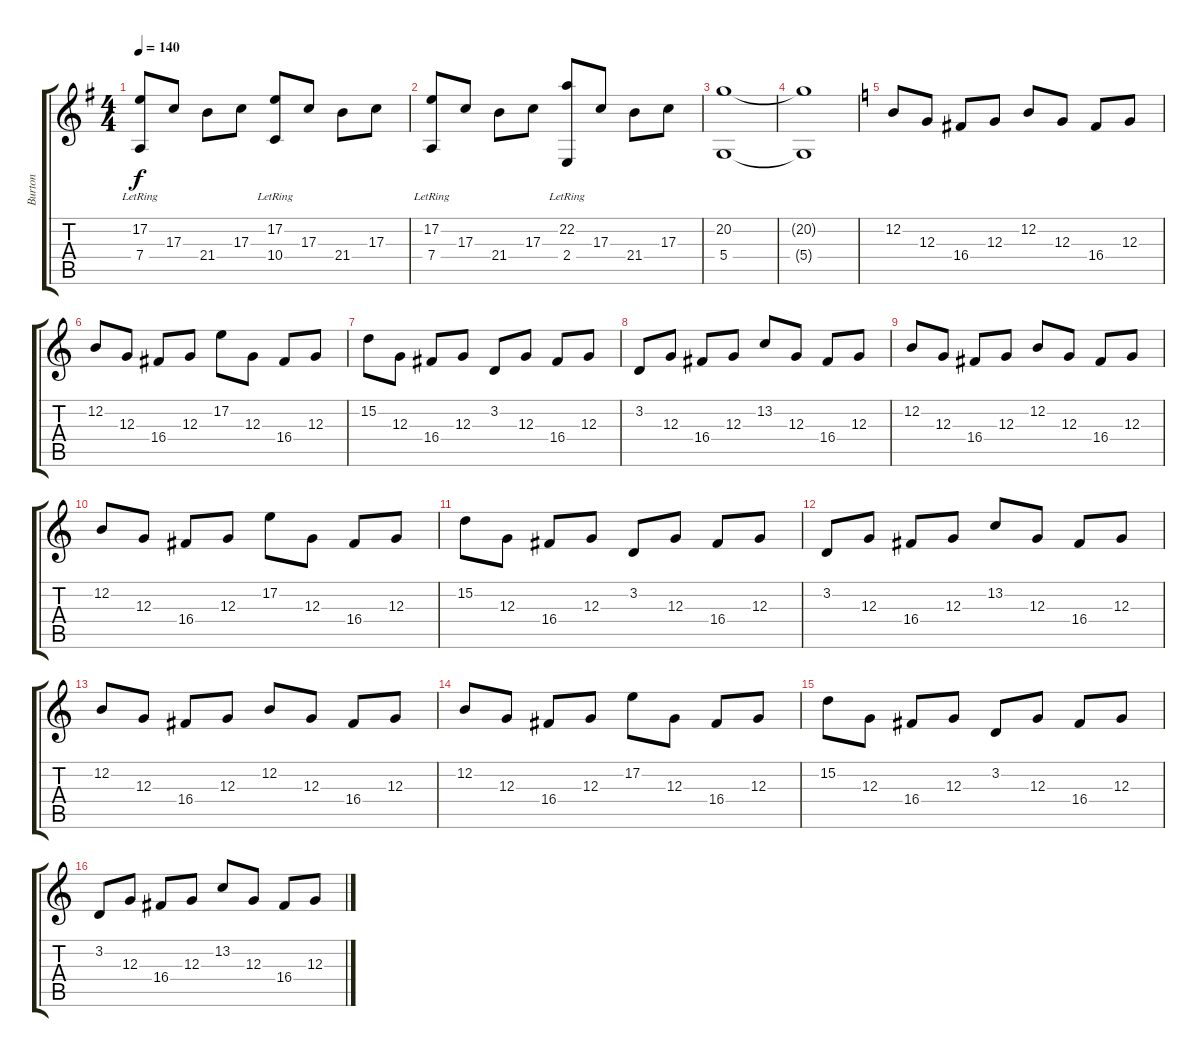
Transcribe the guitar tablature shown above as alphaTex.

\track ("Burton" "Burton") {instrument acousticgrandpiano}
\staff {score tabs}
\tuning (E4 B3 G3 D3 A2 E2) {hide}
\ts (4 4)
\tempo 140
\clef g2
\ks eminor
(17.2{lr} 7.4{lr}).8{dy f} 17.3.8 21.4.8 17.3.8 (17.2{lr} 10.4{lr}).8 17.3.8 21.4.8 17.3.8 |
(17.2{lr} 7.4{lr}).8 17.3.8 21.4.8 17.3.8 (22.2{lr} 2.4{lr}).8 17.3.8 21.4.8 17.3.8 |
(20.2 5.4).1 |
(20.2{t} 5.4{t}).1 |
\ks c
12.2.8 12.3.8 16.4.8 12.3.8 12.2.8 12.3.8 16.4.8 12.3.8 |
12.2.8 12.3.8 16.4.8 12.3.8 17.2.8 12.3.8 16.4.8 12.3.8 |
15.2.8 12.3.8 16.4.8 12.3.8 3.2.8 12.3.8 16.4.8 12.3.8 |
3.2.8 12.3.8 16.4.8 12.3.8 13.2.8 12.3.8 16.4.8 12.3.8 |
12.2.8 12.3.8 16.4.8 12.3.8 12.2.8 12.3.8 16.4.8 12.3.8 |
12.2.8 12.3.8 16.4.8 12.3.8 17.2.8 12.3.8 16.4.8 12.3.8 |
15.2.8 12.3.8 16.4.8 12.3.8 3.2.8 12.3.8 16.4.8 12.3.8 |
3.2.8 12.3.8 16.4.8 12.3.8 13.2.8 12.3.8 16.4.8 12.3.8 |
12.2.8 12.3.8 16.4.8 12.3.8 12.2.8 12.3.8 16.4.8 12.3.8 |
12.2.8 12.3.8 16.4.8 12.3.8 17.2.8 12.3.8 16.4.8 12.3.8 |
15.2.8 12.3.8 16.4.8 12.3.8 3.2.8 12.3.8 16.4.8 12.3.8 |
3.2.8 12.3.8 16.4.8 12.3.8 13.2.8 12.3.8 16.4.8 12.3.8
